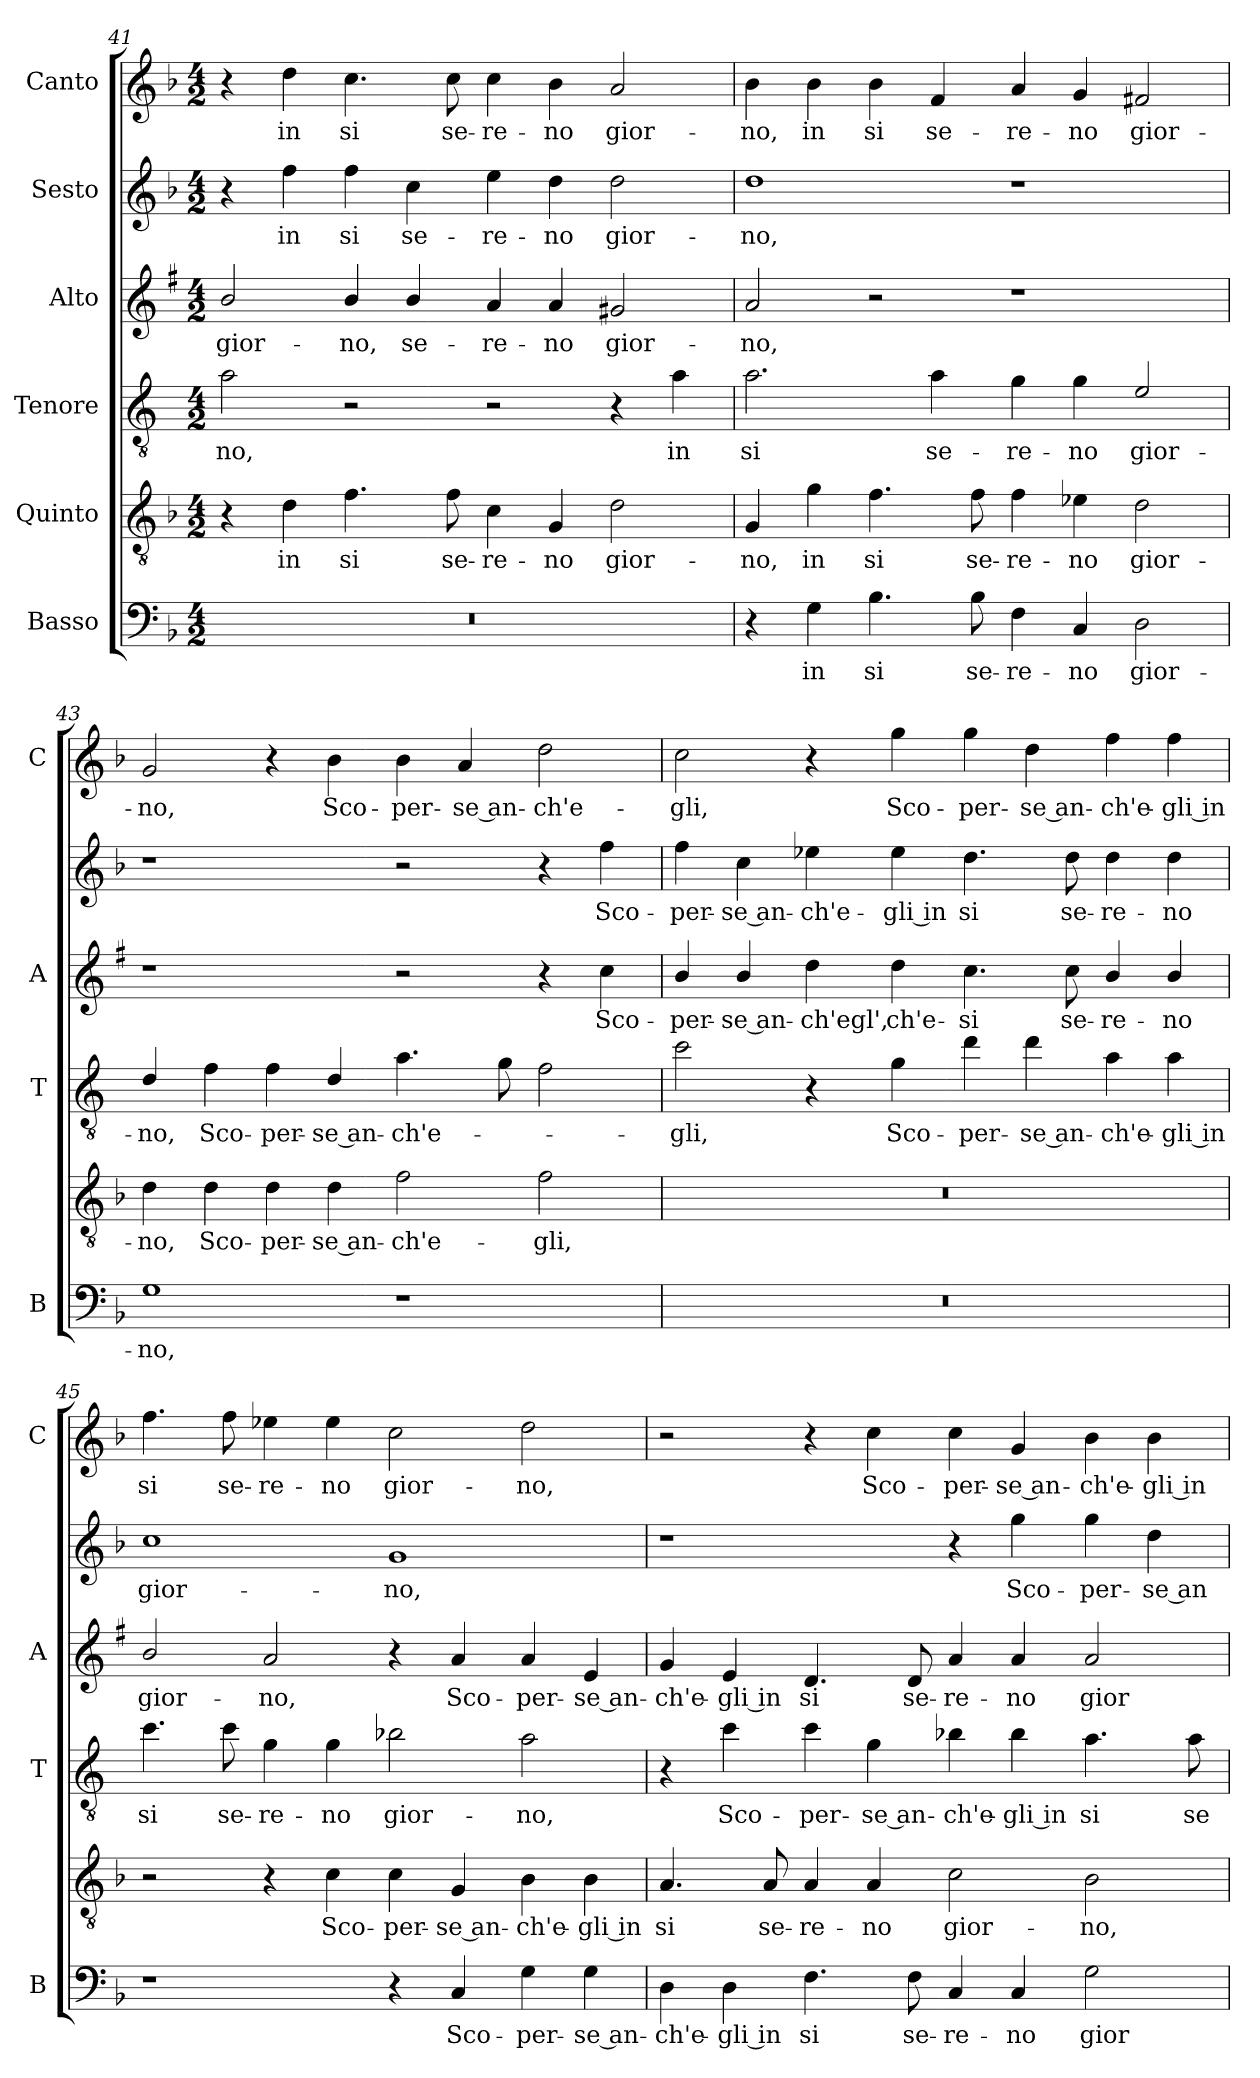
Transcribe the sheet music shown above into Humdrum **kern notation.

**kern	**text	**kern	**text	**kern	**text	**kern	**text	**kern	**text	**kern	**text
*part6	*part6	*part5	*part5	*part4	*part4	*part3	*part3	*part2	*part2	*part1	*part1
*staff6	*staff6	*staff5	*staff5	*staff4	*staff4	*staff3	*staff3	*staff2	*staff2	*staff1	*staff1
*I"Basso	*	*I"Quinto	*	*I"Tenore	*	*I"Alto	*	*I"Sesto	*	*I"Canto	*
*I'B	*	*	*	*I'T	*	*I'A	*	*	*	*I'C	*
!!LO:LB:g=z
*clefF4	*	*clefGv2	*	*clefGv2	*	*clefG2	*	*clefG2	*	*clefG2	*
*	*	*	*	*ITrd4c7	*	*ITrd1c2	*	*	*	*	*
*k[b-]	*	*k[b-]	*	*k[b-]	*	*k[b-]	*	*k[b-]	*	*k[b-]	*
*F:	*	*F:	*	*F:	*	*F:	*	*F:	*	*F:	*
*M4/2	*	*M4/2	*	*M4/2	*	*M4/2	*	*M4/2	*	*M4/2	*
=41	=41	=41	=41	=41	=41	=41	=41	=41	=41	=41	=41
!	!	!	!	!	!LO:LY:b	!	!LO:LY:b	!	!	!	!
0r	.	4r	.	2d\	-no,	2a/	gior-	4r	.	4r	.
!	!	!	!LO:LY:b	!	!	!	!	!	!LO:LY:b	!	!LO:LY:b
.	.	4d\	in	.	.	.	.	4ff\	in	4dd\	in
!	!	!	!LO:LY:b	!	!	!	!LO:LY:b	!	!LO:LY:b	!	!LO:LY:b
.	.	4.f\	si	2r	.	4a/	-no,	4ff\	si	4.cc\	si
!	!	!	!	!	!	!	!LO:LY:b	!	!LO:LY:b	!	!
.	.	.	.	.	.	4a/	se-	4cc\	se-	.	.
!	!	!	!LO:LY:b	!	!	!	!	!	!	!	!LO:LY:b
.	.	8f\	se-	.	.	.	.	.	.	8cc\	se-
!	!	!	!LO:LY:b	!	!	!	!LO:LY:b	!	!LO:LY:b	!	!LO:LY:b
.	.	4c\	-re-	2r	.	4g/	-re-	4ee\	-re-	4cc\	-re-
!	!	!	!LO:LY:b	!	!	!	!LO:LY:b	!	!LO:LY:b	!	!LO:LY:b
.	.	4G/	-no	.	.	4g/	-no	4dd\	-no	4b-\	-no
!	!	!	!LO:LY:b	!	!	!	!LO:LY:b	!	!LO:LY:b	!	!LO:LY:b
.	.	2d\	gior-	4r	.	2f#X/	gior-	2dd\	gior-	2a/	gior-
!	!	!	!	!	!LO:LY:b	!	!	!	!	!	!
.	.	.	.	4d\	in	.	.	.	.	.	.
=42	=42	=42	=42	=42	=42	=42	=42	=42	=42	=42	=42
!	!	!	!LO:LY:b	!	!LO:LY:b	!	!LO:LY:b	!	!LO:LY:b	!	!LO:LY:b
4r	.	4G/	-no,	2.d\	si	2g/	-no,	1dd	-no,	4b-\	-no,
!	!LO:LY:b	!	!LO:LY:b	!	!	!	!	!	!	!	!LO:LY:b
4G\	in	4g\	in	.	.	.	.	.	.	4b-\	in
!	!LO:LY:b	!	!LO:LY:b	!	!	!	!	!	!	!	!LO:LY:b
4.B-\	si	4.f\	si	.	.	2r	.	.	.	4b-\	si
!	!	!	!	!	!LO:LY:b	!	!	!	!	!	!LO:LY:b
.	.	.	.	4d\	se-	.	.	.	.	4f/	se-
!	!LO:LY:b	!	!LO:LY:b	!	!	!	!	!	!	!	!
8B-\	se-	8f\	se-	.	.	.	.	.	.	.	.
!	!LO:LY:b	!	!LO:LY:b	!	!LO:LY:b	!	!	!	!	!	!LO:LY:b
4F\	-re-	4f\	-re-	4c\	-re-	1r	.	1r	.	4a/	-re-
!	!LO:LY:b	!	!LO:LY:b	!	!LO:LY:b	!	!	!	!	!	!LO:LY:b
4C/	-no	4e-X\	-no	4c\	-no	.	.	.	.	4g/	-no
!	!LO:LY:b	!	!LO:LY:b	!	!LO:LY:b	!	!	!	!	!	!LO:LY:b
2D\	gior-	2d\	gior-	2A/	gior-	.	.	.	.	2f#X/	gior-
=43	=43	=43	=43	=43	=43	=43	=43	=43	=43	=43	=43
!	!LO:LY:b	!	!LO:LY:b	!	!LO:LY:b	!	!	!	!	!	!LO:LY:b
1G	-no,	4d\	-no,	4G/	-no,	1r	.	1r	.	2g/	-no,
!	!	!	!LO:LY:b	!	!LO:LY:b	!	!	!	!	!	!
.	.	4d\	Sco-	4B-\	Sco-	.	.	.	.	.	.
!	!	!	!LO:LY:b	!	!LO:LY:b	!	!	!	!	!	!
.	.	4d\	-per-	4B-\	-per-	.	.	.	.	4r	.
!	!	!	!LO:LY:b	!	!LO:LY:b	!	!	!	!	!	!LO:LY:b
.	.	4d\	-se an-	4G/	-se an-	.	.	.	.	4b-\	Sco-
!	!	!	!LO:LY:b	!	!LO:LY:b	!	!	!	!	!	!LO:LY:b
1r	.	2f\	-ch'e-	4.d\	-ch'e-	2r	.	2r	.	4b-\	-per-
!	!	!	!	!	!	!	!	!	!	!	!LO:LY:b
.	.	.	.	.	.	.	.	.	.	4a/	-se an-
.	.	.	.	8c\	.	.	.	.	.	.	.
!	!	!	!LO:LY:b	!	!	!	!	!	!	!	!LO:LY:b
.	.	2f\	-gli,	2B-\	.	4r	.	4r	.	2dd\	-ch'e-
!	!	!	!	!	!	!	!LO:LY:b	!	!LO:LY:b	!	!
.	.	.	.	.	.	4b-\	Sco-	4ff\	Sco-	.	.
=44	=44	=44	=44	=44	=44	=44	=44	=44	=44	=44	=44
!	!	!	!	!	!LO:LY:b	!	!LO:LY:b	!	!LO:LY:b	!	!LO:LY:b
0r	.	0r	.	2f\	-gli,	4a/	-per-	4ff\	-per-	2cc\	-gli,
!	!	!	!	!	!	!	!LO:LY:b	!	!LO:LY:b	!	!
.	.	.	.	.	.	4a/	-se an-	4cc\	-se an-	.	.
!	!	!	!	!	!	!	!LO:LY:b	!	!LO:LY:b	!	!
.	.	.	.	4r	.	4cc\	-ch'egl',	4ee-X\	-ch'e-	4r	.
!	!	!	!	!	!LO:LY:b	!	!LO:LY:b	!	!LO:LY:b	!	!LO:LY:b
.	.	.	.	4c\	Sco-	4cc\	ch'e-	4ee-\	-gli in	4gg\	Sco-
!	!	!	!	!	!LO:LY:b	!	!LO:LY:b	!	!LO:LY:b	!	!LO:LY:b
.	.	.	.	4g\	-per-	4.b-\	-si	4.dd\	si	4gg\	-per-
!	!	!	!	!	!LO:LY:b	!	!	!	!	!	!LO:LY:b
.	.	.	.	4g\	-se an-	.	.	.	.	4dd\	-se an-
!	!	!	!	!	!	!	!LO:LY:b	!	!LO:LY:b	!	!
.	.	.	.	.	.	8b-\	se-	8dd\	se-	.	.
!	!	!	!	!	!LO:LY:b	!	!LO:LY:b	!	!LO:LY:b	!	!LO:LY:b
.	.	.	.	4d\	-ch'e-	4a/	-re-	4dd\	-re-	4ff\	-ch'e-
!	!	!	!	!	!LO:LY:b	!	!LO:LY:b	!	!LO:LY:b	!	!LO:LY:b
.	.	.	.	4d\	-gli in	4a/	-no	4dd\	-no	4ff\	-gli in
!!LO:PB:g=z
=45	=45	=45	=45	=45	=45	=45	=45	=45	=45	=45	=45
!	!	!	!	!	!LO:LY:b	!	!LO:LY:b	!	!LO:LY:b	!	!LO:LY:b
1r	.	2r	.	4.f\	si	2a/	gior-	1cc	gior-	4.ff\	si
!	!	!	!	!	!LO:LY:b	!	!	!	!	!	!LO:LY:b
.	.	.	.	8f\	se-	.	.	.	.	8ff\	se-
!	!	!	!	!	!LO:LY:b	!	!LO:LY:b	!	!	!	!LO:LY:b
.	.	4r	.	4c\	-re-	2g/	-no,	.	.	4ee-X\	-re-
!	!	!	!LO:LY:b	!	!LO:LY:b	!	!	!	!	!	!LO:LY:b
.	.	4c\	Sco-	4c\	-no	.	.	.	.	4ee-\	-no
!	!	!	!LO:LY:b	!	!LO:LY:b	!	!	!	!LO:LY:b	!	!LO:LY:b
4r	.	4c\	-per-	2e-X\	gior-	4r	.	1g	-no,	2cc\	gior-
!	!LO:LY:b	!	!LO:LY:b	!	!	!	!LO:LY:b	!	!	!	!
4C/	Sco-	4G/	-se an-	.	.	4g/	Sco-	.	.	.	.
!	!LO:LY:b	!	!LO:LY:b	!	!LO:LY:b	!	!LO:LY:b	!	!	!	!LO:LY:b
4G\	-per-	4B-\	-ch'e-	2d\	-no,	4g/	-per-	.	.	2dd\	-no,
!	!LO:LY:b	!	!LO:LY:b	!	!	!	!LO:LY:b	!	!	!	!
4G\	-se an-	4B-\	-gli in	.	.	4d/	-se an-	.	.	.	.
=46	=46	=46	=46	=46	=46	=46	=46	=46	=46	=46	=46
!	!LO:LY:b	!	!LO:LY:b	!	!	!	!LO:LY:b	!	!	!	!
4D\	-ch'e-	4.A/	si	4r	.	4f/	-ch'e-	1r	.	2r	.
!	!LO:LY:b	!	!	!	!LO:LY:b	!	!LO:LY:b	!	!	!	!
4D\	-gli in	.	.	4f\	Sco-	4d/	-gli in	.	.	.	.
!	!	!	!LO:LY:b	!	!	!	!	!	!	!	!
.	.	8A/	se-	.	.	.	.	.	.	.	.
!	!LO:LY:b	!	!LO:LY:b	!	!LO:LY:b	!	!LO:LY:b	!	!	!	!
4.F\	si	4A/	-re-	4f\	-per-	4.c/	si	.	.	4r	.
!	!	!	!LO:LY:b	!	!LO:LY:b	!	!	!	!	!	!LO:LY:b
.	.	4A/	-no	4c\	-se an-	.	.	.	.	4cc\	Sco-
!	!LO:LY:b	!	!	!	!	!	!LO:LY:b	!	!	!	!
8F\	se-	.	.	.	.	8c/	se-	.	.	.	.
!	!LO:LY:b	!	!LO:LY:b	!	!LO:LY:b	!	!LO:LY:b	!	!	!	!LO:LY:b
4C/	-re-	2c\	gior-	4e-X\	-ch'e-	4g/	-re-	4r	.	4cc\	-per-
!	!LO:LY:b	!	!	!	!LO:LY:b	!	!LO:LY:b	!	!LO:LY:b	!	!LO:LY:b
4C/	-no	.	.	4e-\	-gli in	4g/	-no	4gg\	Sco-	4g/	-se an-
!	!LO:LY:b	!	!LO:LY:b	!	!LO:LY:b	!	!LO:LY:b	!	!LO:LY:b	!	!LO:LY:b
2G\	gior-	2B-\	-no,	4.d\	si	2g/	gior-	4gg\	-per-	4b-\	-ch'e-
!	!	!	!	!	!	!	!	!	!LO:LY:b	!	!LO:LY:b
.	.	.	.	.	.	.	.	4dd\	-se an-	4b-\	-gli in
!	!	!	!	!	!LO:LY:b	!	!	!	!	!	!
.	.	.	.	8d\	se-	.	.	.	.	.	.
=	=	=	=	=	=	=	=	=	=	=	=
*-	*-	*-	*-	*-	*-	*-	*-	*-	*-	*-	*-
